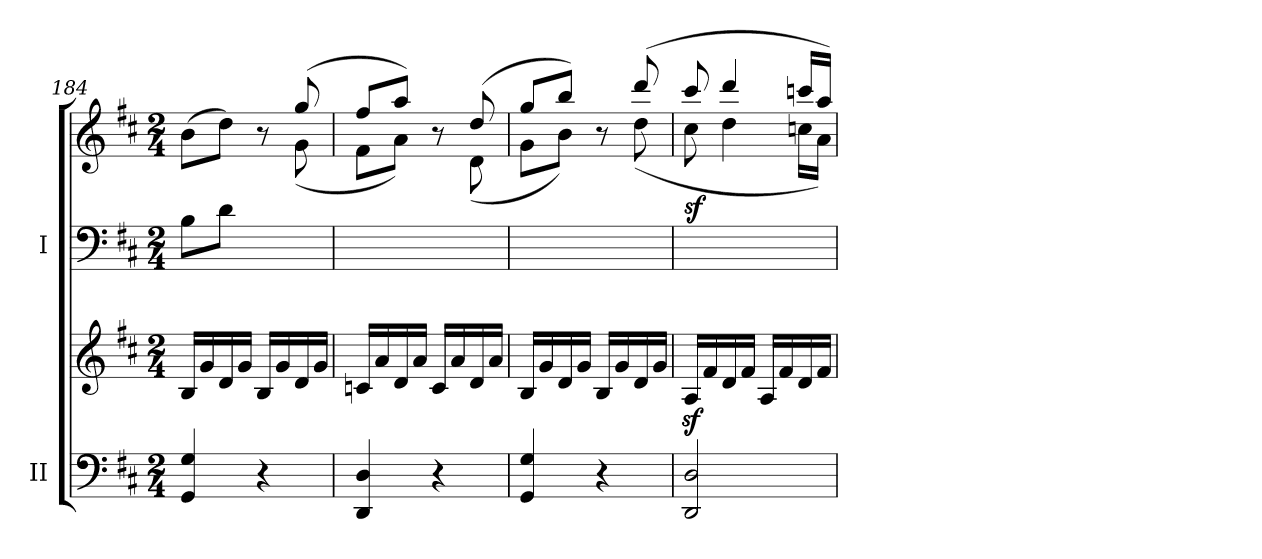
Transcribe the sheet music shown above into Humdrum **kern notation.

**kern	**kern	**kern	**kern	**dynam
*part2	*part2	*part1	*part1	*part1
*staff4	*staff3	*staff2	*staff1	*staff1/2
*I"II	*	*I"I	*	*
*I'II	*	*I'I	*	*
!!LO:PB:g=z
*clefF4	*clefG2	*clefF4	*clefG2	*
*k[f#c#]	*k[f#c#]	*k[f#c#]	*k[f#c#]	*
*M2/4	*M2/4	*M2/4	*M2/4	*
=184	=184	=184	=184	=184
*	*	*	*^	*
4GG/ 4G/	16B/LL	8B\L	(>8b\L	4ryy	.
.	16g/	.	.	.	.
.	16d/	8d\J	8dd\J)	.	.
.	16g/JJ	.	.	.	.
4r	16B/LL	4ryy	8r	8ryy	.
.	16g/	.	.	.	.
.	16d/	.	(>8gg/	(<8g\	.
.	16g/JJ	.	.	.	.
=185	=185	=185	=185	=185	=185
4DD/ 4D/	16cn/LL	2ryy	8ff#/L	8f#\L	.
.	16a/	.	.	.	.
.	16d/	.	8aa/J)	8a\J)	.
.	16a/JJ	.	.	.	.
4r	16c/LL	.	8r	8ryy	.
.	16a/	.	.	.	.
.	16d/	.	(>8dd/	(<8d\	.
.	16a/JJ	.	.	.	.
=186	=186	=186	=186	=186	=186
4GG/ 4G/	16B/LL	2ryy	8gg/L	8g\L	.
.	16g/	.	.	.	.
.	16d/	.	8bb/J)	8b\J)	.
.	16g/JJ	.	.	.	.
4r	16B/LL	.	8r	8ryy	.
.	16g/	.	.	.	.
.	16d/	.	(>8ddd/	(<8dd\	.
.	16g/JJ	.	.	.	.
=187	=187	=187	=187	=187	=187
!	!	!	!	!	!LO:DY:b
2DD/ 2D/	16Az</LL	2ryy	8ccc#/	8cc#\	sf
.	16f#/	.	.	.	.
.	16d/	.	4ddd/	4dd\	.
.	16f#/JJ	.	.	.	.
.	16A/LL	.	.	.	.
.	16f#/	.	.	.	.
.	16d/	.	16cccn/LL	16ccn\LL	.
.	16f#/JJ	.	16aa/JJ)	16a\JJ)	.
*	*	*	*v	*v	*
=	=	=	=	=
*-	*-	*-	*-	*-
